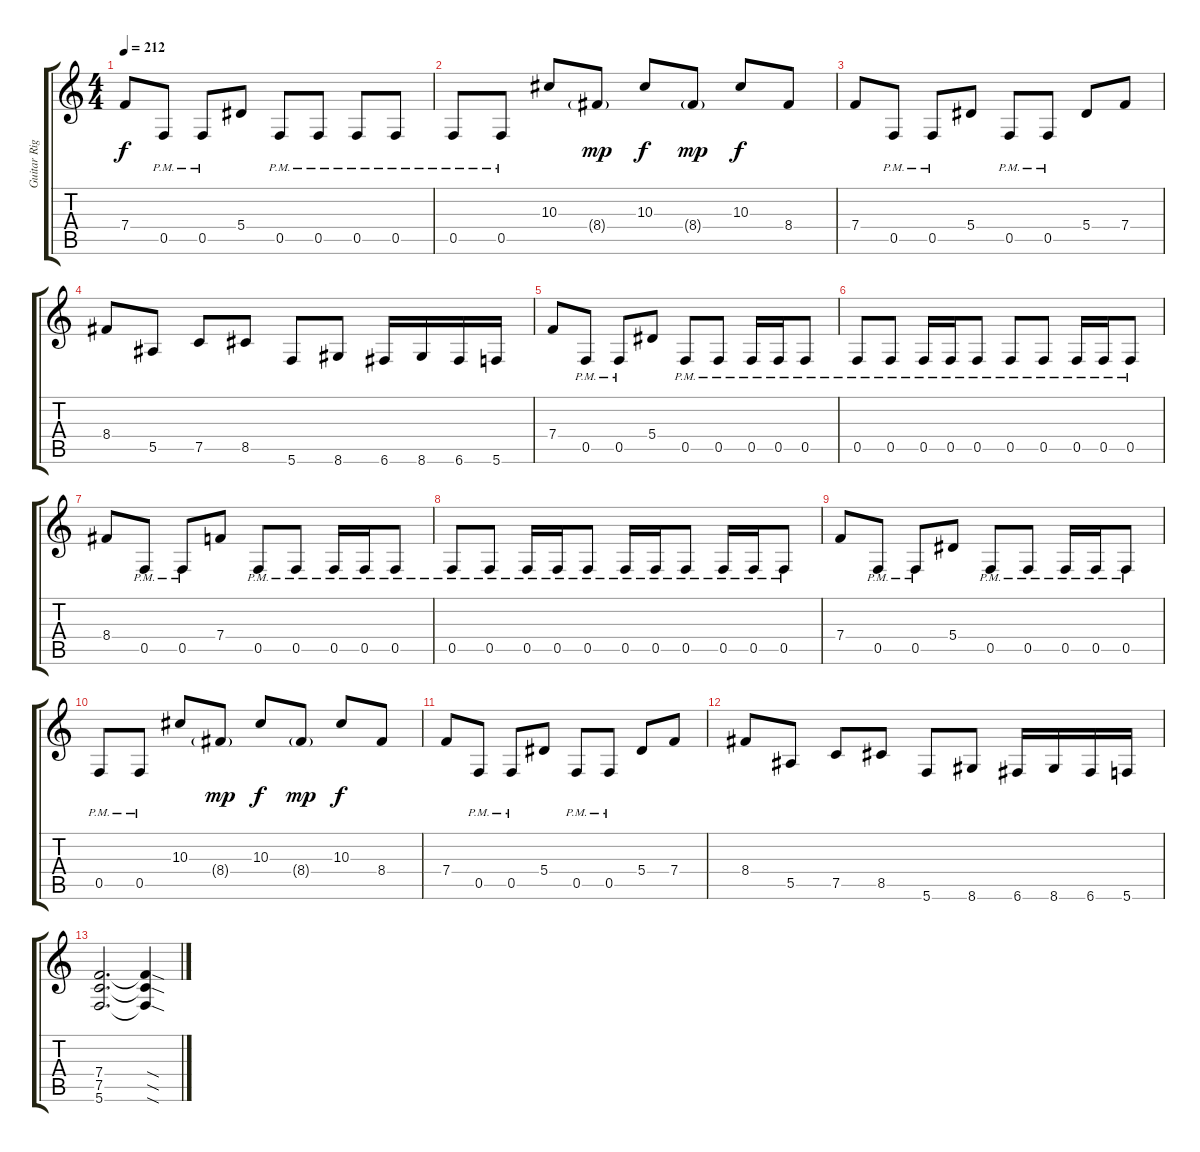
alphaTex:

\track ("Guitar Right" "Guitar Rig") {instrument distortionguitar}
\staff {score tabs}
\tuning (C4 G3 Eb3 Bb2 F2 C2) {hide}
\ts (4 4)
\tempo 212
\clef g2
\ks c
7.4.8{dy f} 0.5{pm}.8 0.5{pm}.8 5.4.8 0.5{pm}.8 0.5{pm}.8 0.5{pm}.8 0.5{pm}.8 |
0.5{pm}.8 0.5{pm}.8 10.3.8 8.4{g}.8{dy mp} 10.3.8{dy f} 8.4{g}.8{dy mp} 10.3.8{dy f} 8.4.8 |
7.4.8 0.5{pm}.8 0.5{pm}.8 5.4.8 0.5{pm}.8 0.5{pm}.8 5.4.8 7.4.8 |
8.4.8 5.5.8 7.5.8 8.5.8 5.6.8 8.6.8 6.6.16 8.6.16 6.6.16 5.6.16 |
7.4.8 0.5{pm}.8 0.5{pm}.8 5.4.8 0.5{pm}.8 0.5{pm}.8 0.5{pm}.16 0.5{pm}.16 0.5{pm}.8 |
0.5{pm}.8 0.5{pm}.8 0.5{pm}.16 0.5{pm}.16 0.5{pm}.8 0.5{pm}.8 0.5{pm}.8 0.5{pm}.16 0.5{pm}.16 0.5{pm}.8 |
8.4.8 0.5{pm}.8 0.5{pm}.8 7.4.8 0.5{pm}.8 0.5{pm}.8 0.5{pm}.16 0.5{pm}.16 0.5{pm}.8 |
0.5{pm}.8 0.5{pm}.8 0.5{pm}.16 0.5{pm}.16 0.5{pm}.8 0.5{pm}.16 0.5{pm}.16 0.5{pm}.8 0.5{pm}.16 0.5{pm}.16 0.5{pm}.8 |
7.4.8 0.5{pm}.8 0.5{pm}.8 5.4.8 0.5{pm}.8 0.5{pm}.8 0.5{pm}.16 0.5{pm}.16 0.5{pm}.8 |
0.5{pm}.8 0.5{pm}.8 10.3.8 8.4{g}.8{dy mp} 10.3.8{dy f} 8.4{g}.8{dy mp} 10.3.8{dy f} 8.4.8 |
7.4.8 0.5{pm}.8 0.5{pm}.8 5.4.8 0.5{pm}.8 0.5{pm}.8 5.4.8 7.4.8 |
8.4.8 5.5.8 7.5.8 8.5.8 5.6.8 8.6.8 6.6.16 8.6.16 6.6.16 5.6.16 |
(7.4 7.5 5.6).2{d} (7.4{sod t} 7.5{sod t} 5.6{sod t}).4
